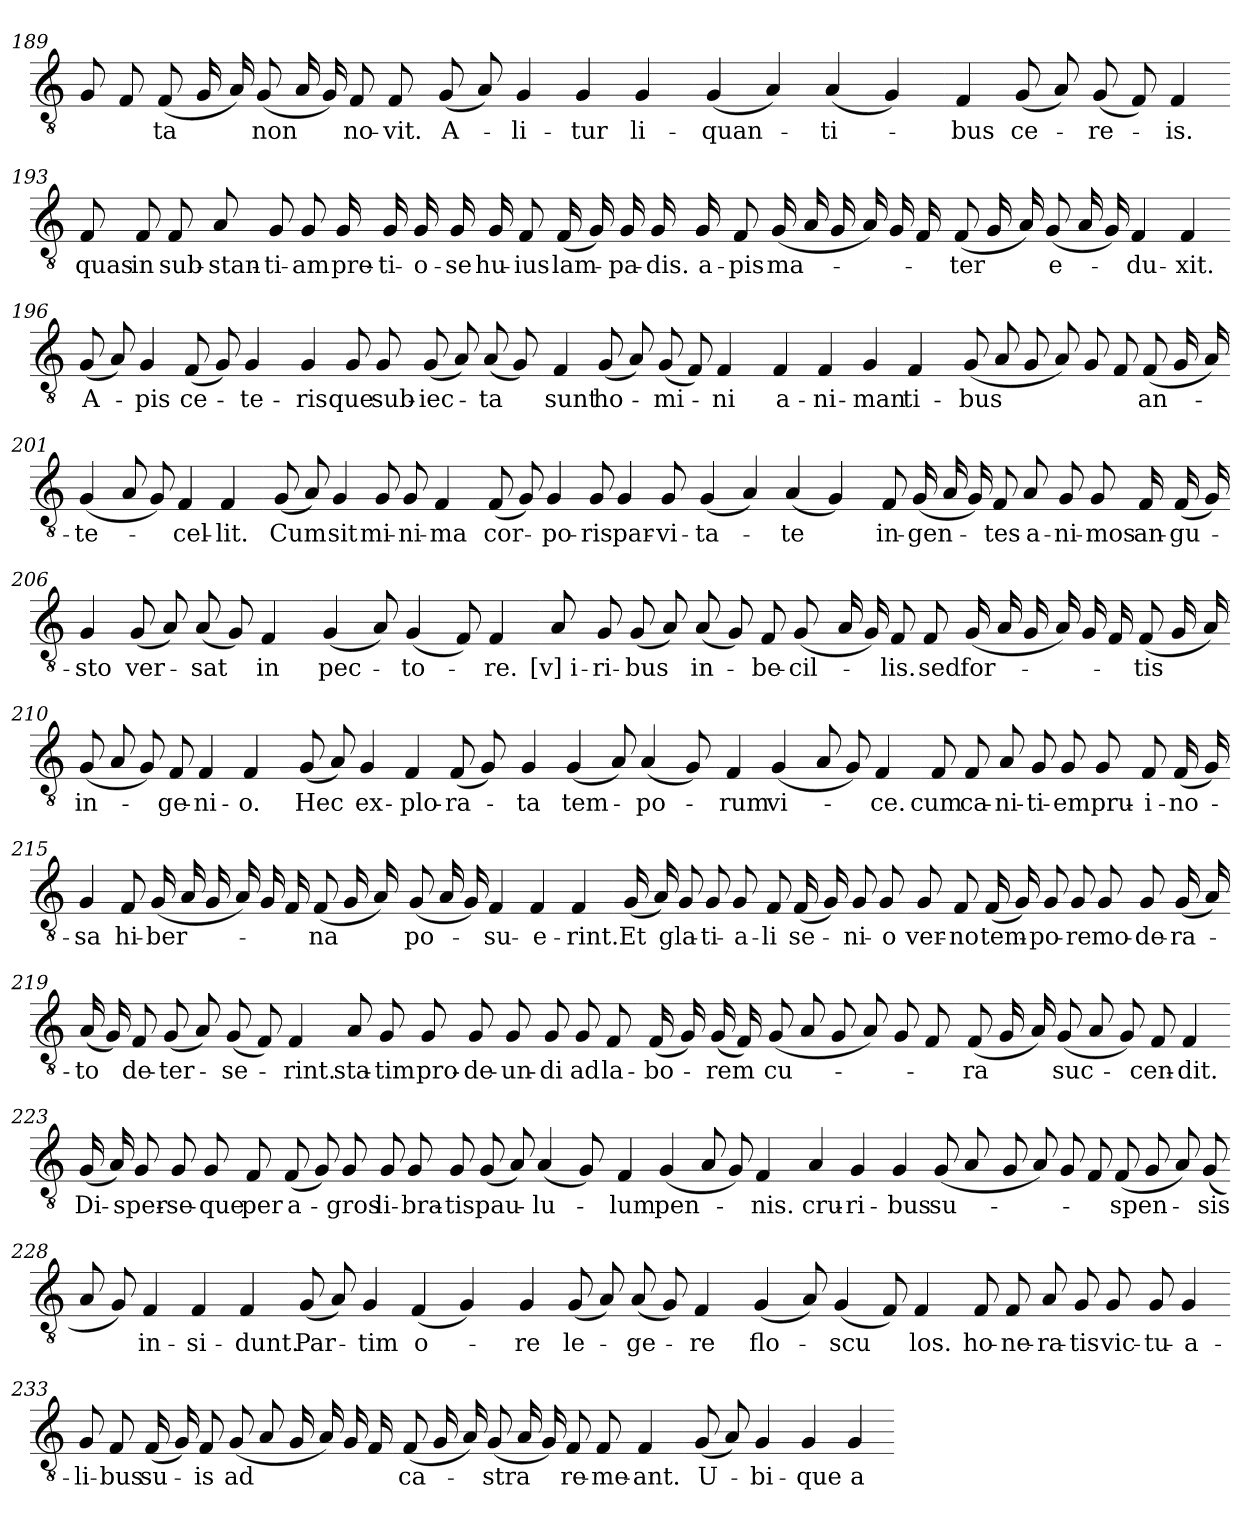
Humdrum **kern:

**kern	**text
*part1	*part1
*staff1	*staff1
*clefGv2	*
*k[]	*
=189	=189
8G	.
8F	.
(8F	-ta
16G	.
16A)	.
(8G	non
16A	.
16G)	.
8F	no-
8F	-vit.
=190-	=190-
(8G	A-
8A)	.
4G	-li-
4G	-tur
4G	li-
=191-	=191-
(4G	-quan-
4A)	.
(4A	-ti-
4G)	.
=192-	=192-
4F	-bus
(8G	ce-
8A)	.
(8G	-re-
8F)	.
4F	-is.
=193-	=193-
8F	quas
8F	in
8F	sub-
8A	-stan-
8G	-ti-
8G	-am
16G	pre-
16G	-ti-
16G	-o-
16G	-se
=194-	=194-
16G	hu-
8F	-ius
(16F	lam-
16G)	.
16G	-pa-
16G	-dis.
16G	a-
8F	-pis
(16G	ma-
16A	.
16G	.
16A)	.
16G	.
16F	.
=195-	=195-
(8F	-ter
16G	.
16A)	.
(8G	e-
16A	.
16G)	.
4F	-du-
4F	-xit.
=196-	=196-
(8G	A-
8A)	.
4G	-pis
(8F	ce-
8G)	.
4G	-te-
=197-	=197-
4G	-ris
8G	que
8G	sub-
(8G	-iec-
8A)	.
(8A	-ta
8G)	.
=198-	=198-
4F	sunt
(8G	ho-
8A)	.
(8G	-mi-
8F)	.
4F	-ni
=199-	=199-
4F	a-
4F	-ni-
4G	man
4F	-ti-
=200-	=200-
(8G	-bus
8A	.
8G	.
8A)	.
8G	.
8F	.
(8F	an-
16G	.
16A)	.
=201-	=201-
(4G	-te-
8A	.
8G)	.
4F	-cel-
4F	-lit.
=202-	=202-
(8G	Cum
8A)	.
4G	sit
8G	mi-
8G	-ni-
4F	-ma
=203-	=203-
(8F	cor-
8G)	.
4G	-po-
8G	-ris
4G	par-
8G	-vi-
=204-	=204-
(4G	-ta-
4A)	.
(4A	-te
4G)	.
=205-	=205-
8F	in-
(16G	-gen-
16A	.
16G)	.
8F	-tes
8A	a-
8G	-ni-
8G	-mos
16F	an-
(16F	-gu-
16G)	.
=206-	=206-
4G	-sto
(8G	ver-
8A)	.
(8A	-sat
8G)	.
4F	in
=207-	=207-
(4G	pec-
8A)	.
(4G	-to-
8F)	.
4F	-re.
=208-	=208-
8A	[v]i-
8G	-ri-
(8G	-bus
8A)	.
(8A	in-
8G)	.
8F	-be-
(8G	-cil-
=209-	=209-
16A	.
16G)	.
8F	-lis.
8F	sed
(16G	for-
16A	.
16G	.
16A)	.
16G	.
16F	.
(8F	-tis
16G	.
16A)	.
=210-	=210-
(8G	in-
8A	.
8G)	.
8F	-ge-
4F	-ni-
4F	-o.
=211-	=211-
(8G	Hec
8A)	.
4G	ex-
4F	-plo-
(8F	-ra-
8G)	.
=212-	=212-
4G	-ta
(4G	tem-
8A)	.
(4A	-po-
8G)	.
=213-	=213-
4F	-rum
(4G	vi-
8A	.
8G)	.
4F	-ce.
=214-	=214-
8F	cum
8F	ca-
8A	-ni-
8G	-ti-
8G	-em
8G	pru-
8F	-i-
(16F	-no-
16G)	.
=215-	=215-
4G	-sa
8F	hi-
(16G	-ber-
16A	.
16G	.
16A)	.
16G	.
16F	.
(8F	-na
16G	.
16A)	.
=216-	=216-
(8G	po-
16A	.
16G)	.
4F	-su-
4F	-e-
4F	-rint.
=217-	=217-
(16G	Et
16A)	.
8G	gla-
8G	-ti-
8G	-a-
8F	-li
(16F	se-
16G)	.
8G	-ni-
8G	-o
=218-	=218-
8G	ver-
8F	-no
(16F	tem-
16G)	.
8G	-po-
8G	-re
8G	mo-
8G	-de-
(16G	-ra-
16A)	.
=219-	=219-
(16A	-to
16G)	.
8F	de-
(8G	-ter-
8A)	.
(8G	-se-
8F)	.
4F	-rint.
=220-	=220-
8A	sta-
8G	-tim
8G	pro-
8G	-de-
8G	-un-
8G	-di
8G	ad
8F	la-
=221-	=221-
(16F	-bo-
16G)	.
(16G	-rem
16F)	.
(8G	cu-
8A	.
8G	.
8A)	.
8G	.
8F	.
=222-	=222-
(8F	-ra
16G	.
16A)	.
(8G	suc-
8A	.
8G)	.
8F	-cen-
4F	-dit.
=223-	=223-
(16G	Di-
16A)	.
8G	-sper-
8G	-se-
8G	-que
8F	per
(8F	a-
8G)	.
8G	-gros
=224-	=224-
8G	li-
8G	-bra-
8G	-tis
(8G	pau-
8A)	.
(4A	-lu-
8G)	.
=225-	=225-
4F	-lum
(4G	pen-
8A	.
8G)	.
4F	-nis.
=226-	=226-
4A	cru-
4G	-ri-
4G	-bus
(8G	su-
8A	.
=227-	=227-
8G	.
8A)	.
8G	.
8F	.
(8F	-spen-
8G	.
8A)	.
(8G	-sis
=228-	=228-
8A	.
8G)	.
4F	in-
4F	-si-
4F	-dunt.
=229-	=229-
(8G	Par-
8A)	.
4G	-tim
(4F	o-
4G)	.
=230-	=230-
4G	-re
(8G	le-
8A)	.
(8A	-ge-
8G)	.
4F	-re
=231-	=231-
(4G	flo-
8A)	.
(4G	scu
8F)	.
4F	-los.
=232-	=232-
8F	ho-
8F	-ne-
8A	-ra-
8G	-tis
8G	vic-
8G	-tu-
4G	-a-
=233-	=233-
8G	-li-
8F	-bus
(16F	su-
16G)	.
8F	-is
(8G	ad
8A	.
16G	.
16A)	.
16G	.
16F	.
=234-	=234-
(8F	ca-
16G	.
16A)	.
(8G	-stra
16A	.
16G)	.
8F	re-
8F	-me-
4F	-ant.
=235-	=235-
(8G	U-
8A)	.
4G	-bi-
4G	-que
4G	a-
=-	=-
*-	*-
